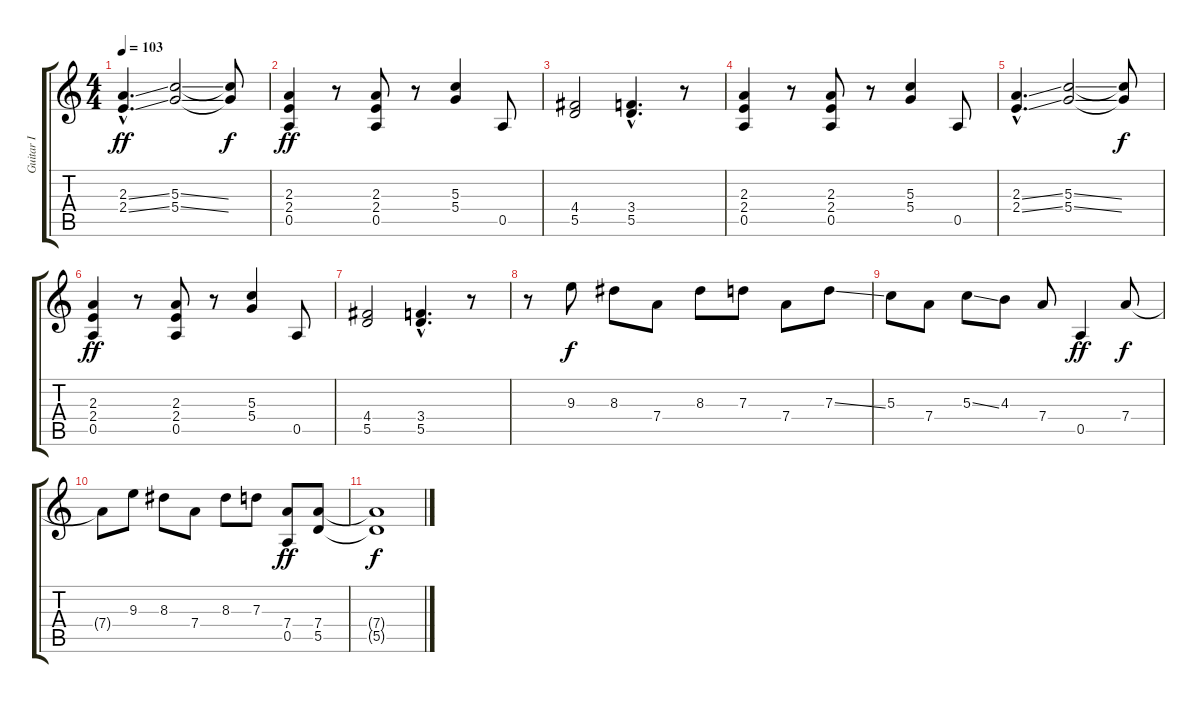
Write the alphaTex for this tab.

\track ("Guitar I" "Guitar I") {instrument overdrivenguitar}
\staff {score tabs}
\tuning (E4 B3 G3 D3 A2 E2) {hide}
\ts (4 4)
\tempo 103
\clef g2
\ks c
(2.3{ss hac} 2.4{ss hac}).4{d dy ff} (5.3{ss} 5.4{ss}).2 (5.3{t} 5.4{t}).8{dy f} |
(2.3 2.4 0.5).4{dy ff} r.8 (2.3 2.4 0.5).8 r.8 (5.3 5.4).4 0.5.8 |
(4.4 5.5).2 (3.4{hac} 5.5{hac}).4{d} r.8 |
(2.3 2.4 0.5).4 r.8 (2.3 2.4 0.5).8 r.8 (5.3 5.4).4 0.5.8 |
(2.3{ss hac} 2.4{ss hac}).4{d} (5.3{ss} 5.4{ss}).2 (5.3{t} 5.4{t}).8{dy f} |
(2.3 2.4 0.5).4{dy ff} r.8 (2.3 2.4 0.5).8 r.8 (5.3 5.4).4 0.5.8 |
(4.4 5.5).2 (3.4{hac} 5.5{hac}).4{d} r.8 |
r.8 9.3.8{dy f} 8.3.8 7.4.8 8.3.8 7.3.8 7.4.8 7.3{ss}.8 |
5.3.8 7.4.8 5.3{ss}.8 4.3.8 7.4.8 0.5.4{dy ff} 7.4.8{dy f} |
7.4{t}.8 9.3.8 8.3.8 7.4.8 8.3.8 7.3.8 (7.4 0.5).8{dy ff} (7.4 5.5).8 |
(7.4{t} 5.5{t}).1{dy f}
